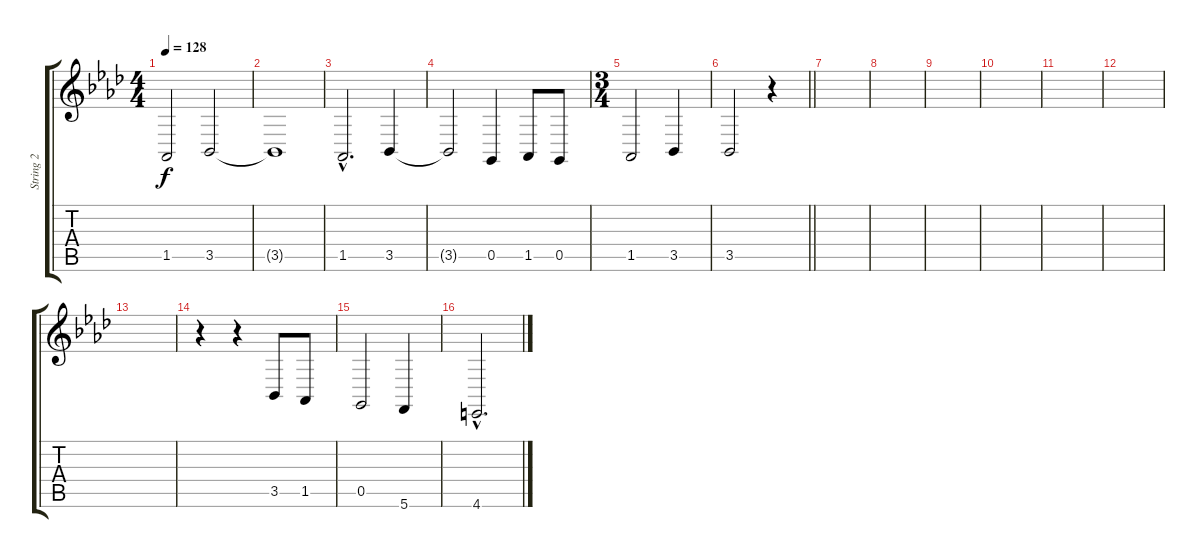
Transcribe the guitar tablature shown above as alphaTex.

\track ("String 2" "String 2") {instrument stringensemble1}
\staff {score tabs}
\tuning (D4 A3 F3 C3 G2 C2) {hide}
\ts (4 4)
\tempo 128
\clef g2
\ks fminor
1.5.2{dy f} 3.5.2 |
3.5{t}.1 |
1.5{hac}.2{d} 3.5.4 |
3.5{t}.2 0.5.4 1.5.8 0.5.8 |
\ts (3 4)
1.5.2 3.5.4 |
\barLineRight lightlight
3.5.2 r.4 |
|
|
|
|
|
|
|
r.4 r.4 3.5.8 1.5.8 |
0.5.2 5.6.4 |
4.6{hac}.2{d}
